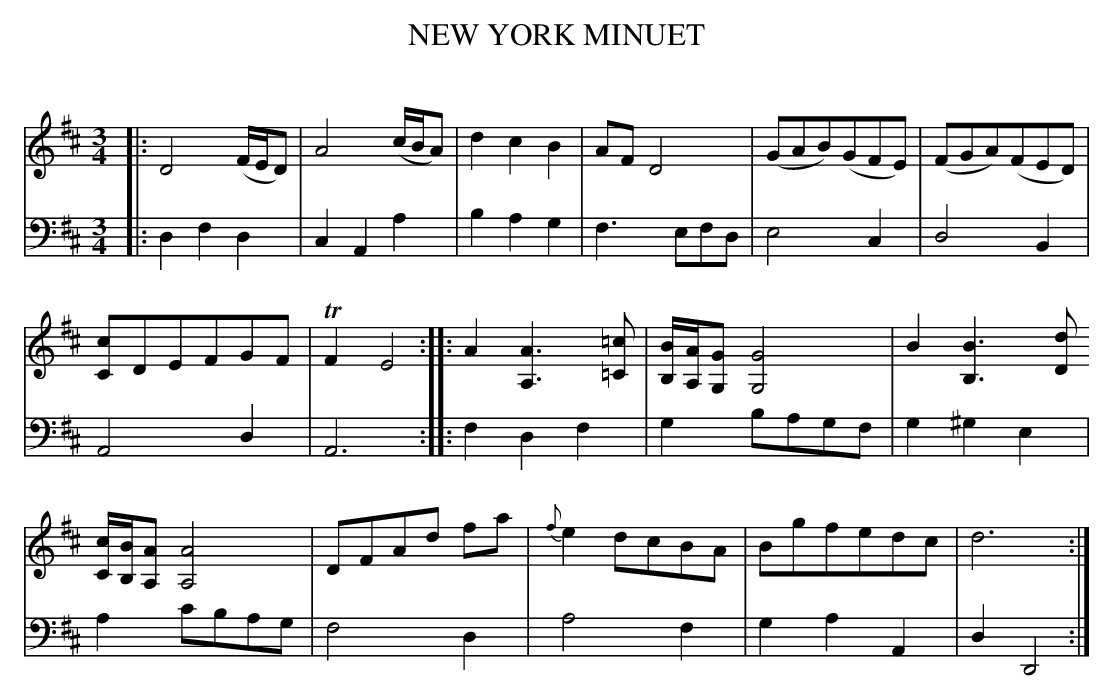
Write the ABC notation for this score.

X:1
T: NEW YORK MINUET
C:
M: 3/4
L: 1/8
K: D
V: 1 staves=2
|:\
D4 (F/E/D) | A4 (c/B/A) | d2 c2 B2 | AF D4 | (GAB)(GFE) | (FGA)(FED) |
[cC]DEFGF | TF2 E4 :||: A2 [A3A,3] [=c=C] | [B/B,/][A/A,/][GG,] [G4G,4] | B2 [B3B,3] [dD]
[c/C/][B/B,/][AA,] [A4A,4] | DFAd fa | {f}e2 dcBA | Bgfedc | d6 :|
V: 2 clef=bass middle=d
|:\
d2f2d2 | c2A2a2 | b2a2g2 | f3efd | e4c2 | d4B2 |
A4d2 | A6 :||: f2d2f2 | g2bagf | g2^g2e2 |
a2c'bag | f4d2 | a4f2 | g2a2A2 | d2D4 :|
